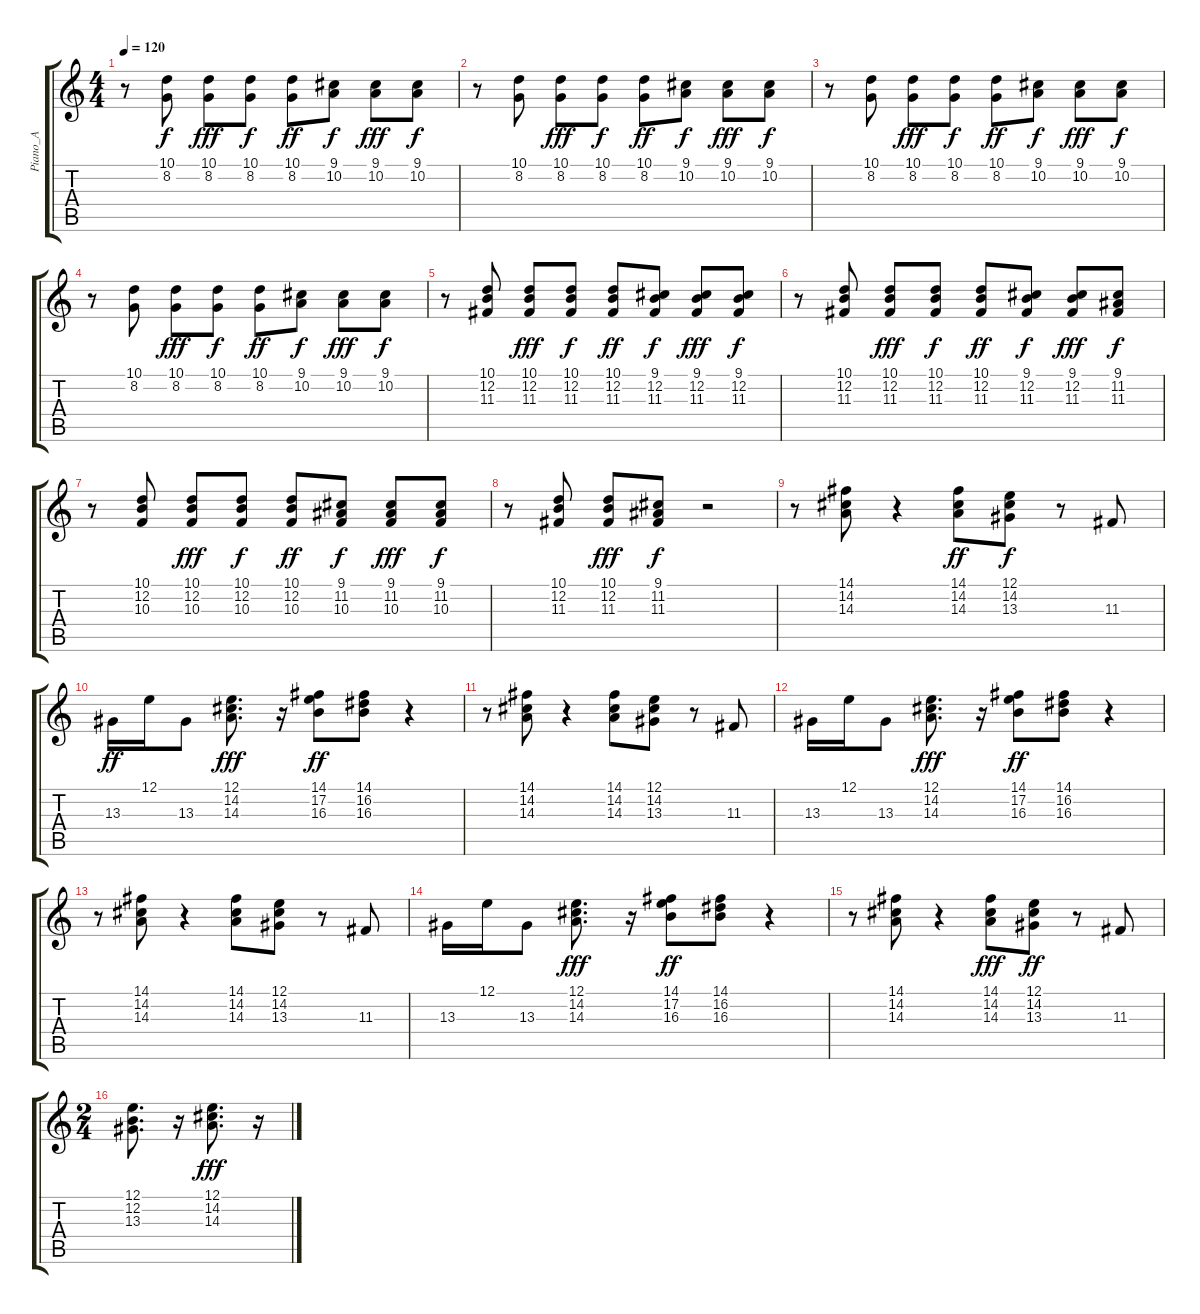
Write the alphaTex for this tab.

\track ("Piano_A    (GS) " "Piano_A   ") {instrument acousticgrandpiano}
\staff {score tabs}
\tuning (E4 B3 G3 D3 A2 E2) {hide}
\ts (4 4)
\tempo 120
\clef g2
\ks c
r.8{dy f} (10.1 8.2).8 (10.1 8.2).8{dy fff} (10.1 8.2).8{dy f} (10.1 8.2).8{dy ff} (9.1 10.2).8{dy f} (9.1 10.2).8{dy fff} (9.1 10.2).8{dy f} |
r.8 (10.1 8.2).8 (10.1 8.2).8{dy fff} (10.1 8.2).8{dy f} (10.1 8.2).8{dy ff} (9.1 10.2).8{dy f} (9.1 10.2).8{dy fff} (9.1 10.2).8{dy f} |
r.8 (10.1 8.2).8 (10.1 8.2).8{dy fff} (10.1 8.2).8{dy f} (10.1 8.2).8{dy ff} (9.1 10.2).8{dy f} (9.1 10.2).8{dy fff} (9.1 10.2).8{dy f} |
r.8 (10.1 8.2).8 (10.1 8.2).8{dy fff} (10.1 8.2).8{dy f} (10.1 8.2).8{dy ff} (9.1 10.2).8{dy f} (9.1 10.2).8{dy fff} (9.1 10.2).8{dy f} |
r.8 (10.1 12.2 11.3).8 (10.1 12.2 11.3).8{dy fff} (10.1 12.2 11.3).8{dy f} (10.1 12.2 11.3).8{dy ff} (9.1 12.2 11.3).8{dy f} (9.1 12.2 11.3).8{dy fff} (9.1 12.2 11.3).8{dy f} |
r.8 (10.1 12.2 11.3).8 (10.1 12.2 11.3).8{dy fff} (10.1 12.2 11.3).8{dy f} (10.1 12.2 11.3).8{dy ff} (9.1 12.2 11.3).8{dy f} (9.1 12.2 11.3).8{dy fff} (9.1 11.2 11.3).8{dy f} |
r.8 (10.1 12.2 10.3).8 (10.1 12.2 10.3).8{dy fff} (10.1 12.2 10.3).8{dy f} (10.1 12.2 10.3).8{dy ff} (9.1 11.2 10.3).8{dy f} (9.1 11.2 10.3).8{dy fff} (9.1 11.2 10.3).8{dy f} |
r.8 (10.1 12.2 11.3).8 (10.1 12.2 11.3).8{dy fff} (9.1 11.2 11.3).8{dy f} r.2 |
r.8 (14.1 14.2 14.3).8 r.4 (14.1 14.2 14.3).8{dy ff} (12.1 14.2 13.3).8{dy f} r.8 11.3.8 |
13.3.16{dy ff} 12.1.16 13.3.8 (12.1 14.2 14.3).8{d dy fff} r.16 (14.1 17.2 16.3).8{dy ff} (14.1 16.2 16.3).8 r.4 |
r.8 (14.1 14.2 14.3).8 r.4 (14.1 14.2 14.3).8 (12.1 14.2 13.3).8 r.8 11.3.8 |
13.3.16 12.1.16 13.3.8 (12.1 14.2 14.3).8{d dy fff} r.16 (14.1 17.2 16.3).8{dy ff} (14.1 16.2 16.3).8 r.4 |
r.8 (14.1 14.2 14.3).8 r.4 (14.1 14.2 14.3).8 (12.1 14.2 13.3).8 r.8 11.3.8 |
13.3.16 12.1.16 13.3.8 (12.1 14.2 14.3).8{d dy fff} r.16 (14.1 17.2 16.3).8{dy ff} (14.1 16.2 16.3).8 r.4 |
r.8 (14.1 14.2 14.3).8 r.4 (14.1 14.2 14.3).8{dy fff} (12.1 14.2 13.3).8{dy ff} r.8 11.3.8 |
\ts (2 4)
(12.1 12.2 13.3).8{d} r.16 (12.1 14.2 14.3).8{d dy fff} r.16
